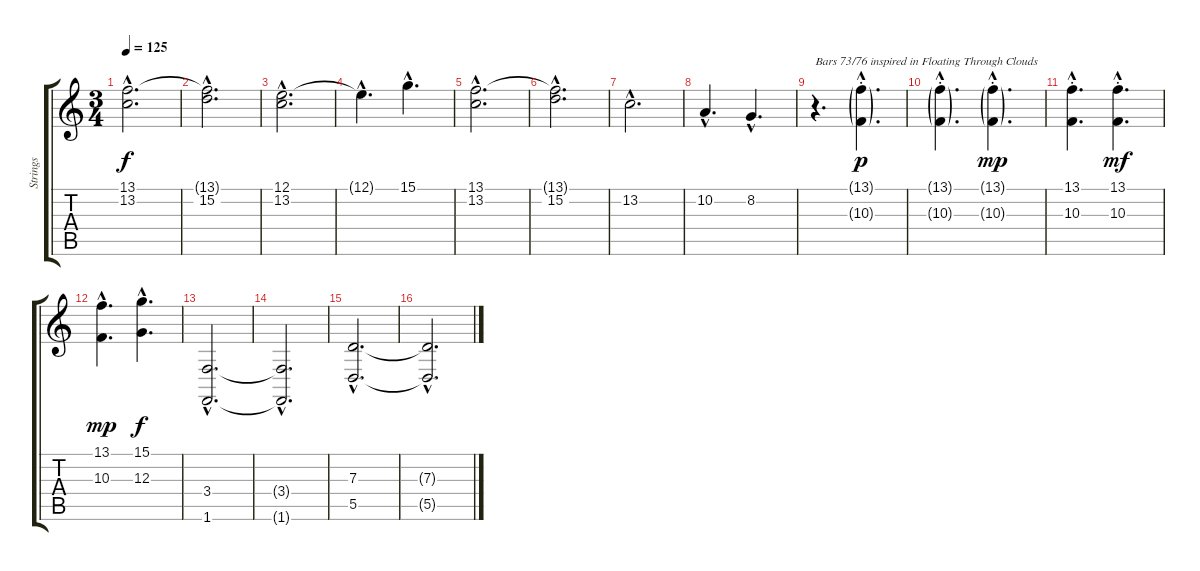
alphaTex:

\track ("Strings" "Strings") {instrument stringensemble2}
\staff {score tabs}
\tuning (E4 B3 G3 D3 A2 E2) {hide}
\ts (3 4)
\tempo 125
\clef g2
\ks c
(13.1{hac} 13.2{hac}).2{d dy f} |
(13.1{hac t} 15.2{hac}).2{d} |
(12.1{hac} 13.2{hac}).2{d} |
12.1{hac t}.4{d} 15.1{hac}.4{d} |
(13.1{hac} 13.2{hac}).2{d} |
(13.1{hac t} 15.2{hac}).2{d} |
13.2{hac}.2{d} |
10.2{hac}.4{d} 8.2{hac}.4{d} |
r.4{d txt "Bars 73/76 inspired in Floating Through Clouds"} (13.1{g hac st} 10.3{g hac st}).4{d dy p} |
(13.1{g hac st} 10.3{g hac st}).4{d} (13.1{g hac st} 10.3{g hac st}).4{d dy mp} |
(13.1{hac st} 10.3{hac st}).4{d} (13.1{hac st} 10.3{hac st}).4{d dy mf} |
(13.1{hac} 10.3{hac}).4{d dy mp} (15.1{hac} 12.3{hac}).4{d dy f} |
(3.4{hac} 1.6{hac}).2{d} |
(3.4{hac t} 1.6{hac t}).2{d} |
(7.3{hac} 5.5{hac}).2{d} |
(7.3{hac t} 5.5{hac t}).2{d}
